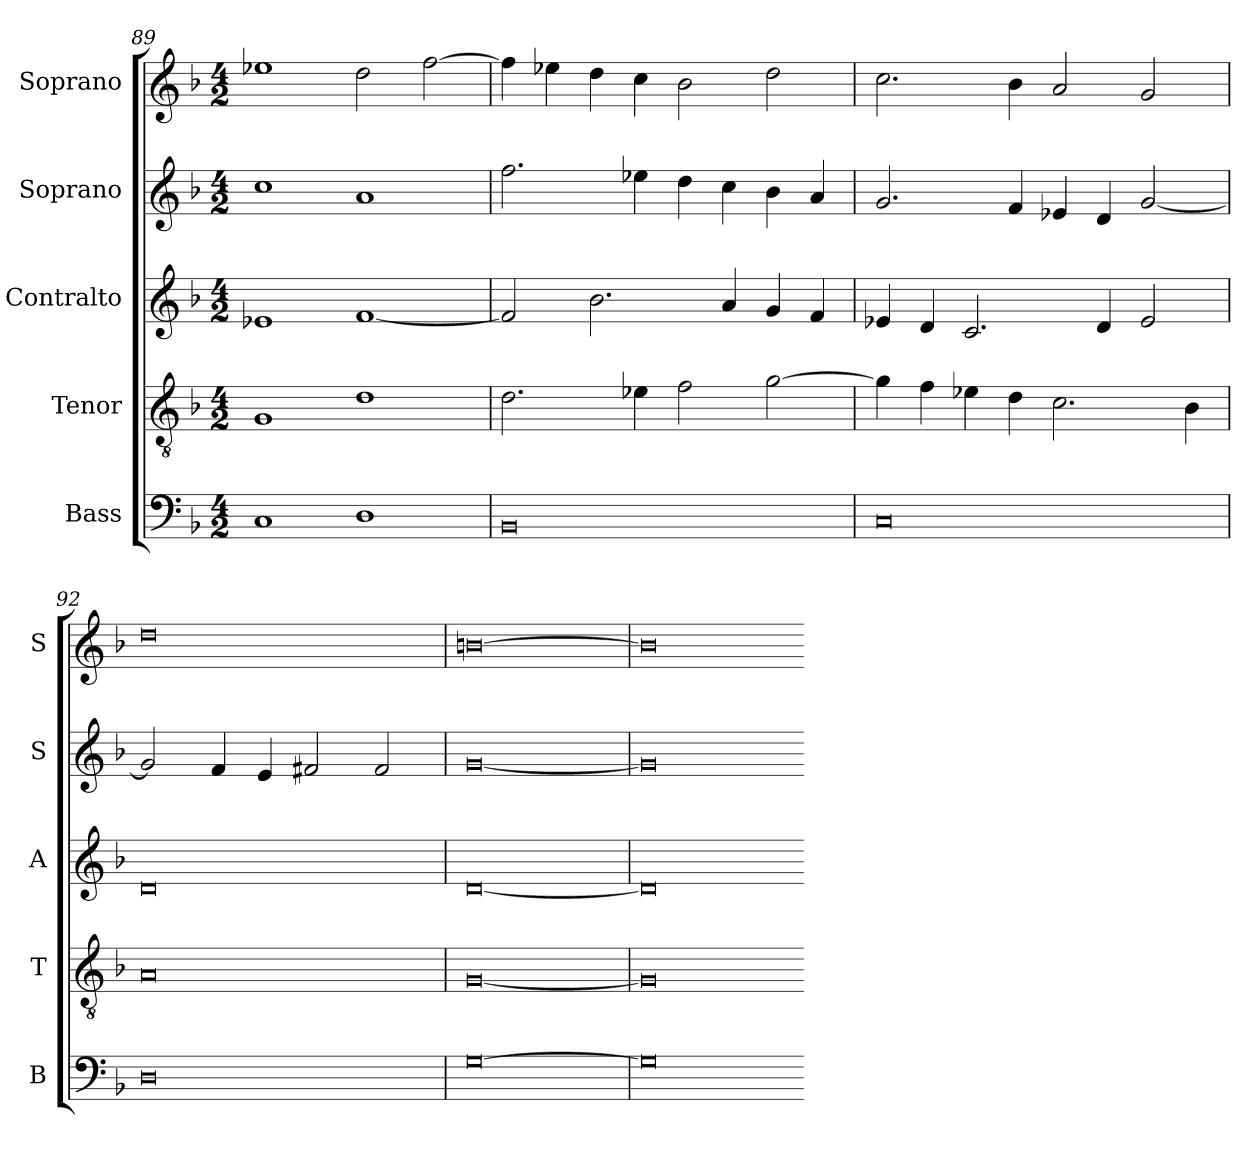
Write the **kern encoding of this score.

**kern	**kern	**kern	**kern	**kern
*part5	*part4	*part3	*part2	*part1
*staff5	*staff4	*staff3	*staff2	*staff1
*I"Bass	*I"Tenor	*I"Contralto	*I"Soprano	*I"Soprano
*I'B	*I'T	*I'A	*I'S	*I'S
*clefF4	*clefGv2	*clefG2	*clefG2	*clefG2
*k[b-]	*k[b-]	*k[b-]	*k[b-]	*k[b-]
*G:dor	*G:dor	*G:dor	*G:dor	*G:dor
*M4/2	*M4/2	*M4/2	*M4/2	*M4/2
=89	=89	=89	=89	=89
1C	1G	1e-X	1cc	1ee-X
1D	1d	[1f	1a	2dd
.	.	.	.	[2ff
=90	=90	=90	=90	=90
0BB-	2.d	2f]	2.ff	4ff]
.	.	.	.	4ee-X
.	.	2.b-	.	4dd
.	4e-X	.	4ee-X	4cc
.	2f	.	4dd	2b-
.	.	4a	4cc	.
.	[2g	4g	4b-	2dd
.	.	4f	4a	.
=91	=91	=91	=91	=91
0C	4g]	4e-X	2.g	2.cc
.	4f	4d	.	.
.	4e-X	2.c	.	.
.	4d	.	4f	4b-
.	2.c	.	4e-X	2a
.	.	4d	4d	.
.	.	2e-	[2g	2g
.	4B-	.	.	.
=92	=92	=92	=92	=92
0D	0A	0d	2g]	0dd
.	.	.	4f	.
.	.	.	4e	.
.	.	.	2f#X	.
.	.	.	2f#	.
=93	=93	=93	=93	=93
[0G	[0G	[0d	[0g	[0bn
=94	=94	=94	=94	=94
0G]	0G]	0d]	0g]	0b]
=-	=-	=-	=-	=-
*-	*-	*-	*-	*-
